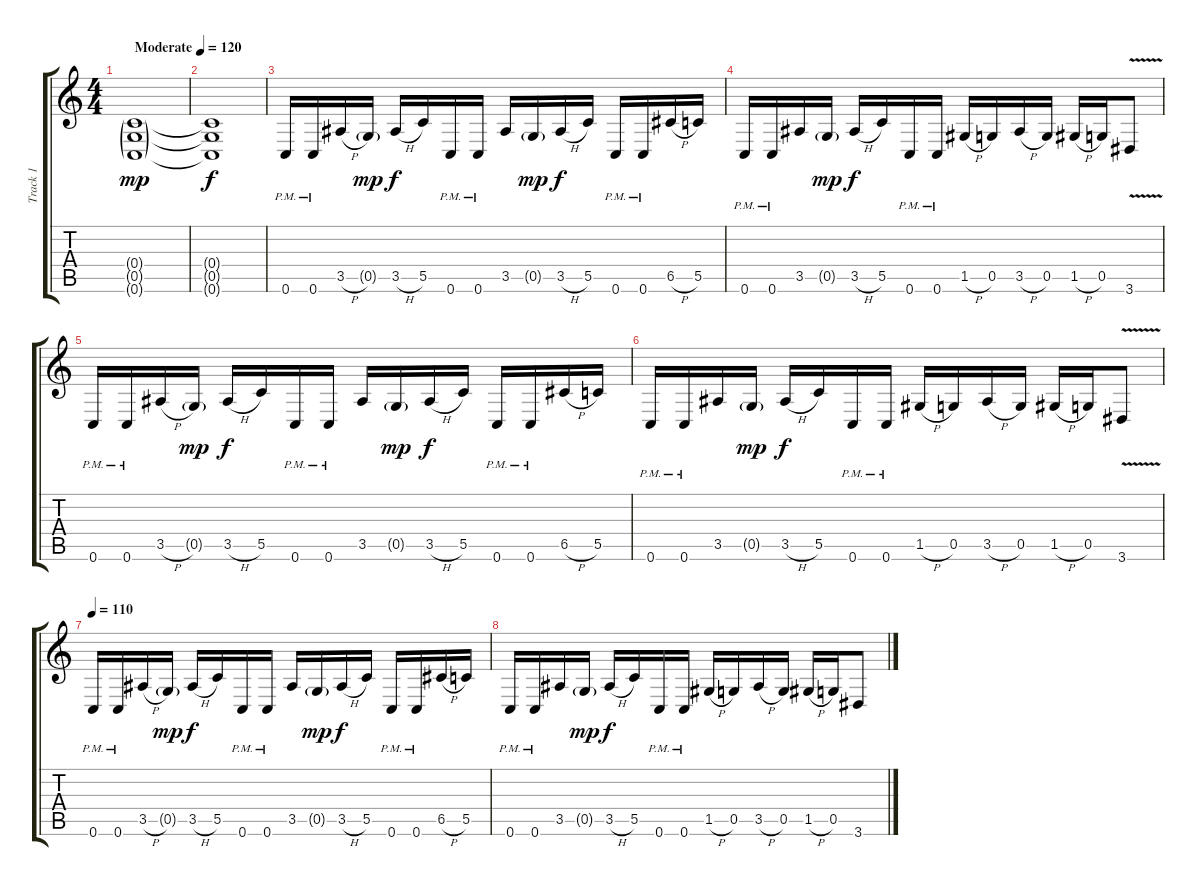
\track ("Track 1" "Track 1") {instrument overdrivenguitar}
\staff {score tabs}
\tuning (D4 A3 F3 C3 G2 C2) {hide}
\ts (4 4)
\tempo (120 "Moderate")
\clef g2
\ks c
(0.4{g} 0.5{g} 0.6{g}).1{dy mp instrument overdrivenguitar} |
(0.4{t} 0.5{t} 0.6{t}).1{dy f} |
0.6{pm}.16 0.6{pm}.16 3.5{h}.16 0.5{g}.16{dy mp} 3.5{h}.16{dy f} 5.5.16 0.6{pm}.16 0.6{pm}.16 3.5.16 0.5{g}.16{dy mp} 3.5{h}.16{dy f} 5.5.16 0.6{pm}.16 0.6{pm}.16 6.5{h}.16 5.5.16 |
0.6{pm}.16 0.6{pm}.16 3.5.16 0.5{g}.16{dy mp} 3.5{h}.16{dy f} 5.5.16 0.6{pm}.16 0.6{pm}.16 1.5{h}.16 0.5.16 3.5{h}.16 0.5.16 1.5{h}.16 0.5.16 3.6{v}.8 |
0.6{pm}.16 0.6{pm}.16 3.5{h}.16 0.5{g}.16{dy mp} 3.5{h}.16{dy f} 5.5.16 0.6{pm}.16 0.6{pm}.16 3.5.16 0.5{g}.16{dy mp} 3.5{h}.16{dy f} 5.5.16 0.6{pm}.16 0.6{pm}.16 6.5{h}.16 5.5.16 |
0.6{pm}.16 0.6{pm}.16 3.5.16 0.5{g}.16{dy mp} 3.5{h}.16{dy f} 5.5.16 0.6{pm}.16 0.6{pm}.16 1.5{h}.16 0.5.16 3.5{h}.16 0.5.16 1.5{h}.16 0.5.16 3.6{v}.8 |
\tempo 110
0.6{pm}.16 0.6{pm}.16 3.5{h}.16 0.5{g}.16{dy mp} 3.5{h}.16{dy f} 5.5.16 0.6{pm}.16 0.6{pm}.16 3.5.16 0.5{g}.16{dy mp} 3.5{h}.16{dy f} 5.5.16 0.6{pm}.16 0.6{pm}.16 6.5{h}.16 5.5.16 |
0.6{pm}.16 0.6{pm}.16 3.5.16 0.5{g}.16{dy mp} 3.5{h}.16{dy f} 5.5.16 0.6{pm}.16 0.6{pm}.16 1.5{h}.16 0.5.16 3.5{h}.16 0.5.16 1.5{h}.16 0.5.16 3.6.8
